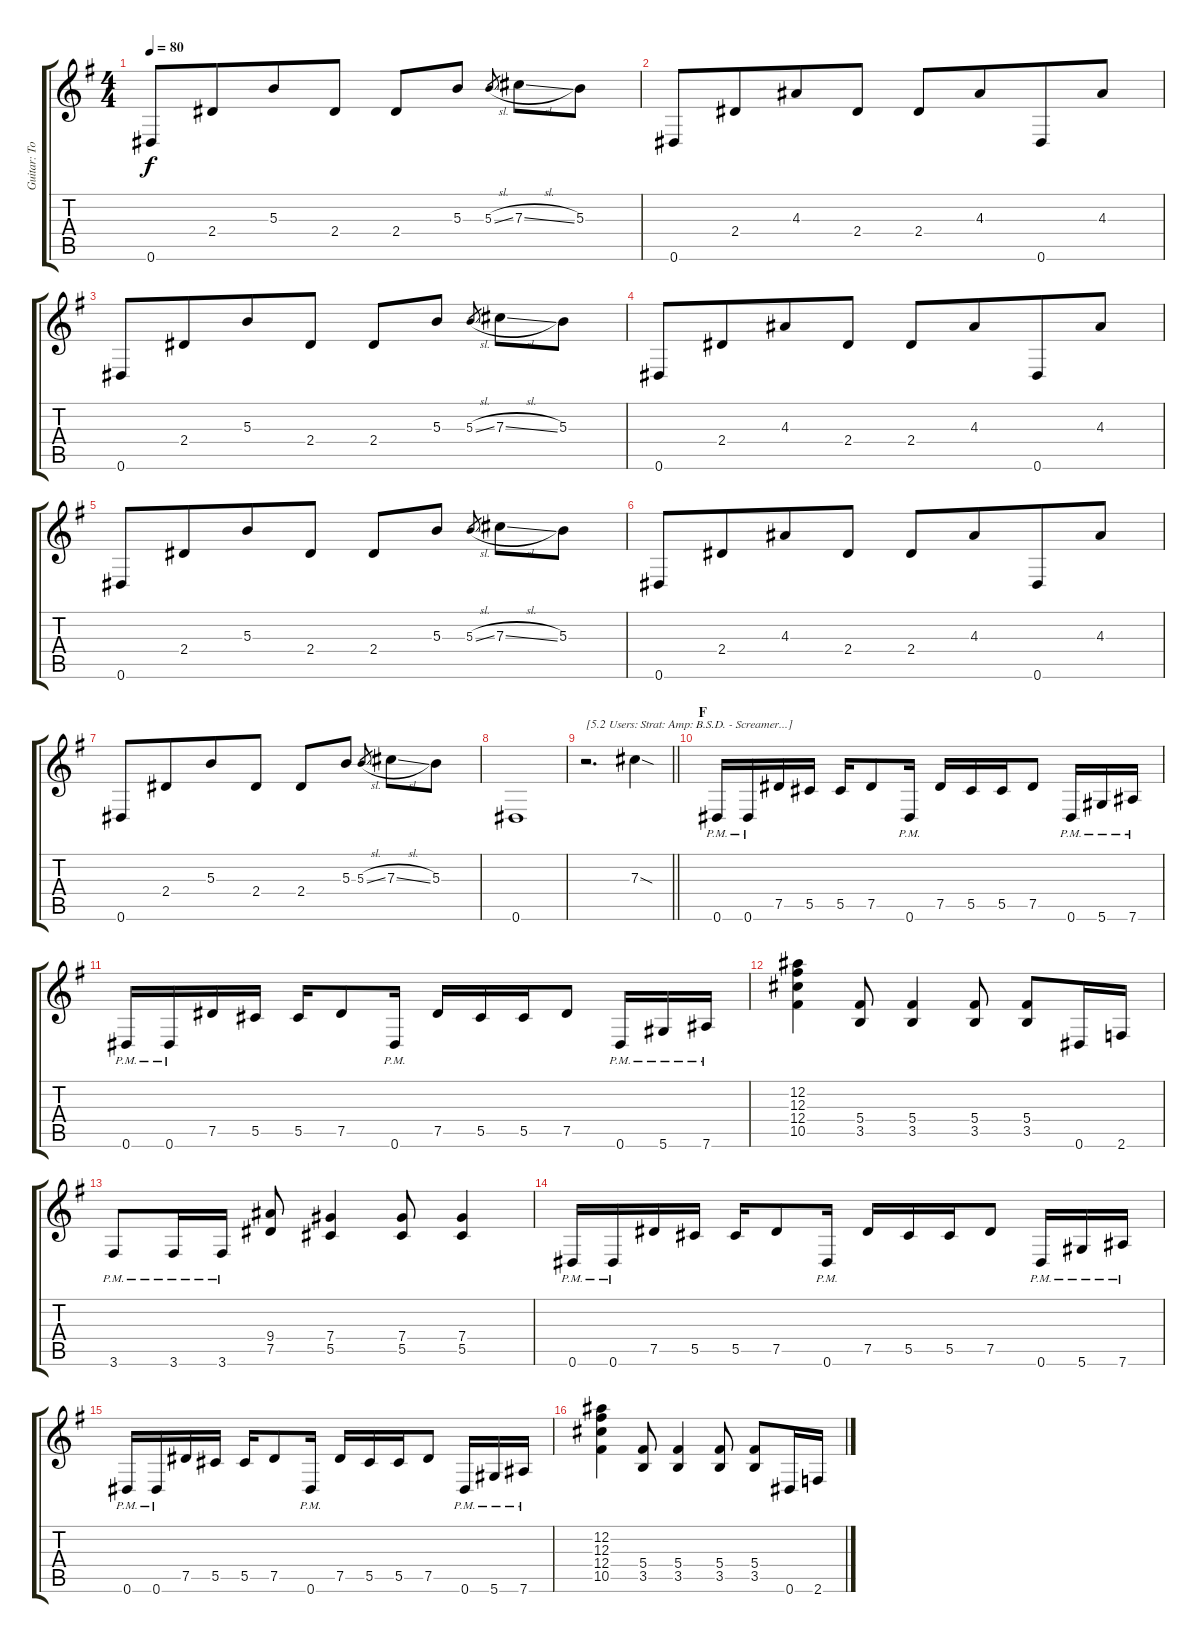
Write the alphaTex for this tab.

\track ("Guitar: Tony" "Guitar: To") {instrument distortionguitar}
\staff {score tabs}
\tuning (Eb4 Bb3 Gb3 Db3 Ab2 Eb2) {hide}
\ts (4 4)
\tempo 80
\clef g2
\ks g
0.6.8{dy f} 2.4.8{beam merge} 5.3.8 2.4.8 2.4.8 5.3.8 5.3{sl}.8{gr beam merge} 7.3{sl}.8 5.3.8 |
0.6.8 2.4.8{beam merge} 4.3.8 2.4.8 2.4.8 4.3.8{beam merge} 0.6.8 4.3.8 |
0.6.8 2.4.8{beam merge} 5.3.8 2.4.8 2.4.8 5.3.8 5.3{sl}.8{gr beam merge} 7.3{sl}.8 5.3.8 |
0.6.8 2.4.8{beam merge} 4.3.8 2.4.8 2.4.8 4.3.8{beam merge} 0.6.8 4.3.8 |
0.6.8 2.4.8{beam merge} 5.3.8 2.4.8 2.4.8 5.3.8 5.3{sl}.8{gr beam merge} 7.3{sl}.8 5.3.8 |
0.6.8 2.4.8{beam merge} 4.3.8 2.4.8 2.4.8 4.3.8{beam merge} 0.6.8 4.3.8 |
0.6.8 2.4.8{beam merge} 5.3.8 2.4.8 2.4.8 5.3.8 5.3{sl}.8{gr beam merge} 7.3{sl}.8 5.3.8 |
0.6.1 |
\barLineRight lightlight
r.2{d txt "[5.2 Users: Strat: Amp: B.S.D. - Screamer...]" instrument distortionguitar} 7.3{sod}.4 |
\section ("" "F")
0.6{pm}.16 0.6{pm}.16 7.5.16 5.5.16 5.5.16 7.5.8 0.6{pm}.16 7.5.16 5.5.16 5.5.16 7.5.8 0.6{pm}.16 5.6{pm}.16 7.6{pm}.16 |
0.6{pm}.16 0.6{pm}.16 7.5.16 5.5.16 5.5.16 7.5.8 0.6{pm}.16 7.5.16 5.5.16 5.5.16 7.5.8 0.6{pm}.16 5.6{pm}.16 7.6{pm}.16 |
(12.2 12.3 12.4 10.5).4 (5.4 3.5).8 (5.4 3.5).4 (5.4 3.5).8 (5.4 3.5).8 0.6.16 2.6.16 |
3.6{pm}.8 3.6{pm}.16 3.6{pm}.16 (9.4 7.5).8 (7.4 5.5).4 (7.4 5.5).8 (7.4 5.5).4 |
0.6{pm}.16 0.6{pm}.16 7.5.16 5.5.16 5.5.16 7.5.8 0.6{pm}.16 7.5.16 5.5.16 5.5.16 7.5.8 0.6{pm}.16 5.6{pm}.16 7.6{pm}.16 |
0.6{pm}.16 0.6{pm}.16 7.5.16 5.5.16 5.5.16 7.5.8 0.6{pm}.16 7.5.16 5.5.16 5.5.16 7.5.8 0.6{pm}.16 5.6{pm}.16 7.6{pm}.16 |
(12.2 12.3 12.4 10.5).4 (5.4 3.5).8 (5.4 3.5).4 (5.4 3.5).8 (5.4 3.5).8 0.6.16 2.6.16
